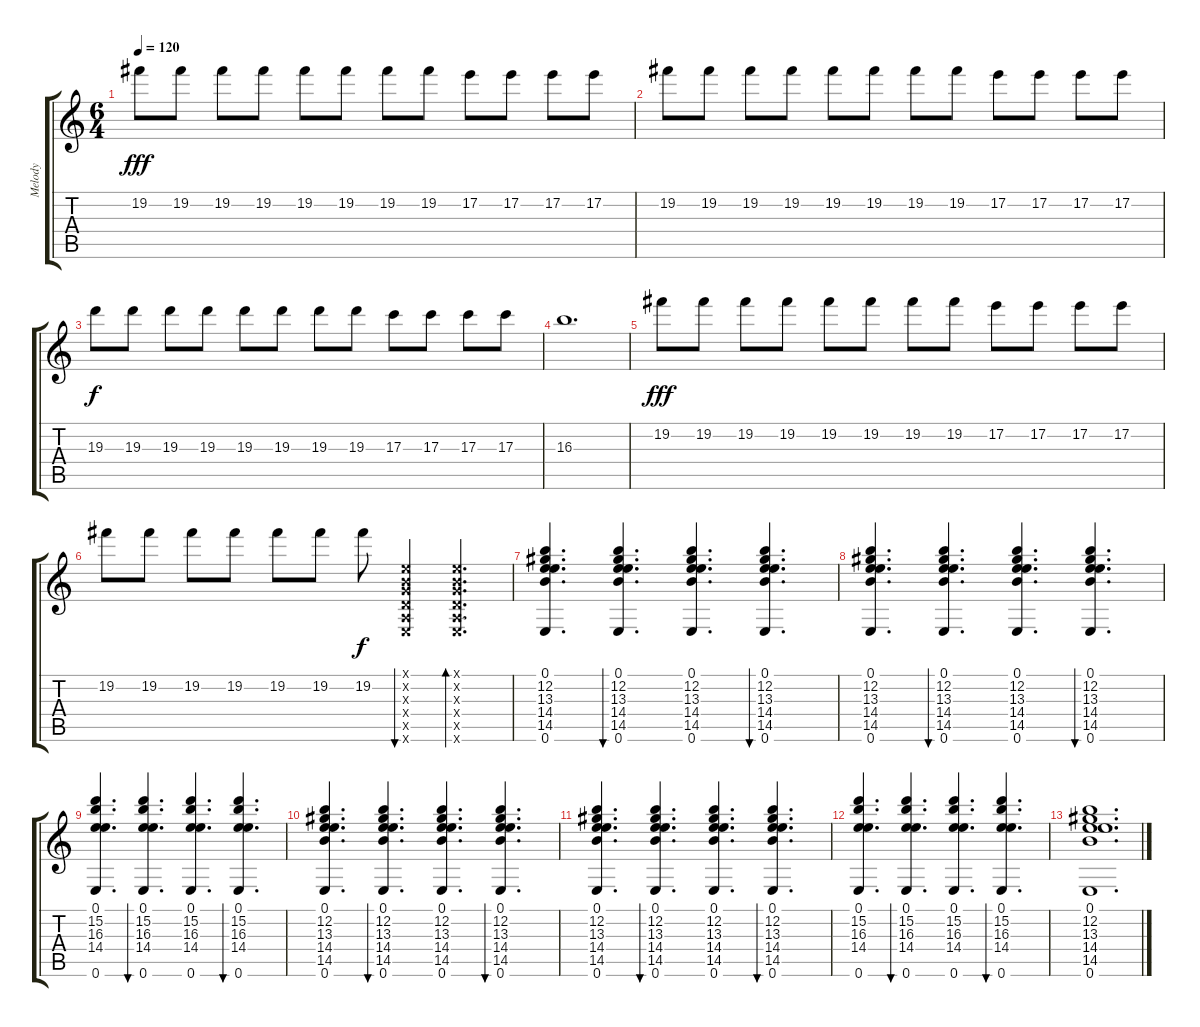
\track ("Melody" "Melody") {instrument acousticguitarsteel}
\staff {score tabs}
\tuning (E4 B3 G3 D3 A2 E2) {hide}
\ts (6 4)
\tempo 120
\clef g2
\ks c
19.2.8{dy fff} 19.2.8 19.2.8 19.2.8 19.2.8 19.2.8 19.2.8 19.2.8 17.2.8 17.2.8 17.2.8 17.2.8 |
19.2.8 19.2.8 19.2.8 19.2.8 19.2.8 19.2.8 19.2.8 19.2.8 17.2.8 17.2.8 17.2.8 17.2.8 |
19.3.8{dy f} 19.3.8 19.3.8 19.3.8 19.3.8 19.3.8 19.3.8 19.3.8 17.3.8 17.3.8 17.3.8 17.3.8 |
16.3.1{d} |
19.2.8{dy fff} 19.2.8 19.2.8 19.2.8 19.2.8 19.2.8 19.2.8 19.2.8 17.2.8 17.2.8 17.2.8 17.2.8 |
19.2.8 19.2.8 19.2.8 19.2.8 19.2.8 19.2.8 19.2.8{dy f} (0.1{x} 0.2{x} 0.3{x} 0.4{x} 0.5{x} 0.6{x}).4{bu 480} (0.1{x} 0.2{x} 0.3{x} 0.4{x} 0.5{x} 0.6{x}).4{d bd 480} |
(0.1 12.2 13.3 14.4 14.5 0.6).4{d} (0.1 12.2 13.3 14.4 14.5 0.6).4{d bu 240} (0.1 12.2 13.3 14.4 14.5 0.6).4{d} (0.1 12.2 13.3 14.4 14.5 0.6).4{d bu 240} |
(0.1 12.2 13.3 14.4 14.5 0.6).4{d} (0.1 12.2 13.3 14.4 14.5 0.6).4{d bu 240} (0.1 12.2 13.3 14.4 14.5 0.6).4{d} (0.1 12.2 13.3 14.4 14.5 0.6).4{d bu 240} |
(0.1 15.2 16.3 14.4 0.6).4{d} (0.1 15.2 16.3 14.4 0.6).4{d bu 240} (0.1 15.2 16.3 14.4 0.6).4{d} (0.1 15.2 16.3 14.4 0.6).4{d bu 240} |
(0.1 12.2 13.3 14.4 14.5 0.6).4{d} (0.1 12.2 13.3 14.4 14.5 0.6).4{d bu 240} (0.1 12.2 13.3 14.4 14.5 0.6).4{d} (0.1 12.2 13.3 14.4 14.5 0.6).4{d bu 240} |
(0.1 12.2 13.3 14.4 14.5 0.6).4{d} (0.1 12.2 13.3 14.4 14.5 0.6).4{d bu 240} (0.1 12.2 13.3 14.4 14.5 0.6).4{d} (0.1 12.2 13.3 14.4 14.5 0.6).4{d bu 240} |
(0.1 15.2 16.3 14.4 0.6).4{d} (0.1 15.2 16.3 14.4 0.6).4{d bu 240} (0.1 15.2 16.3 14.4 0.6).4{d} (0.1 15.2 16.3 14.4 0.6).4{d bu 240} |
(0.1 12.2 13.3 14.4 14.5 0.6).1{d}
